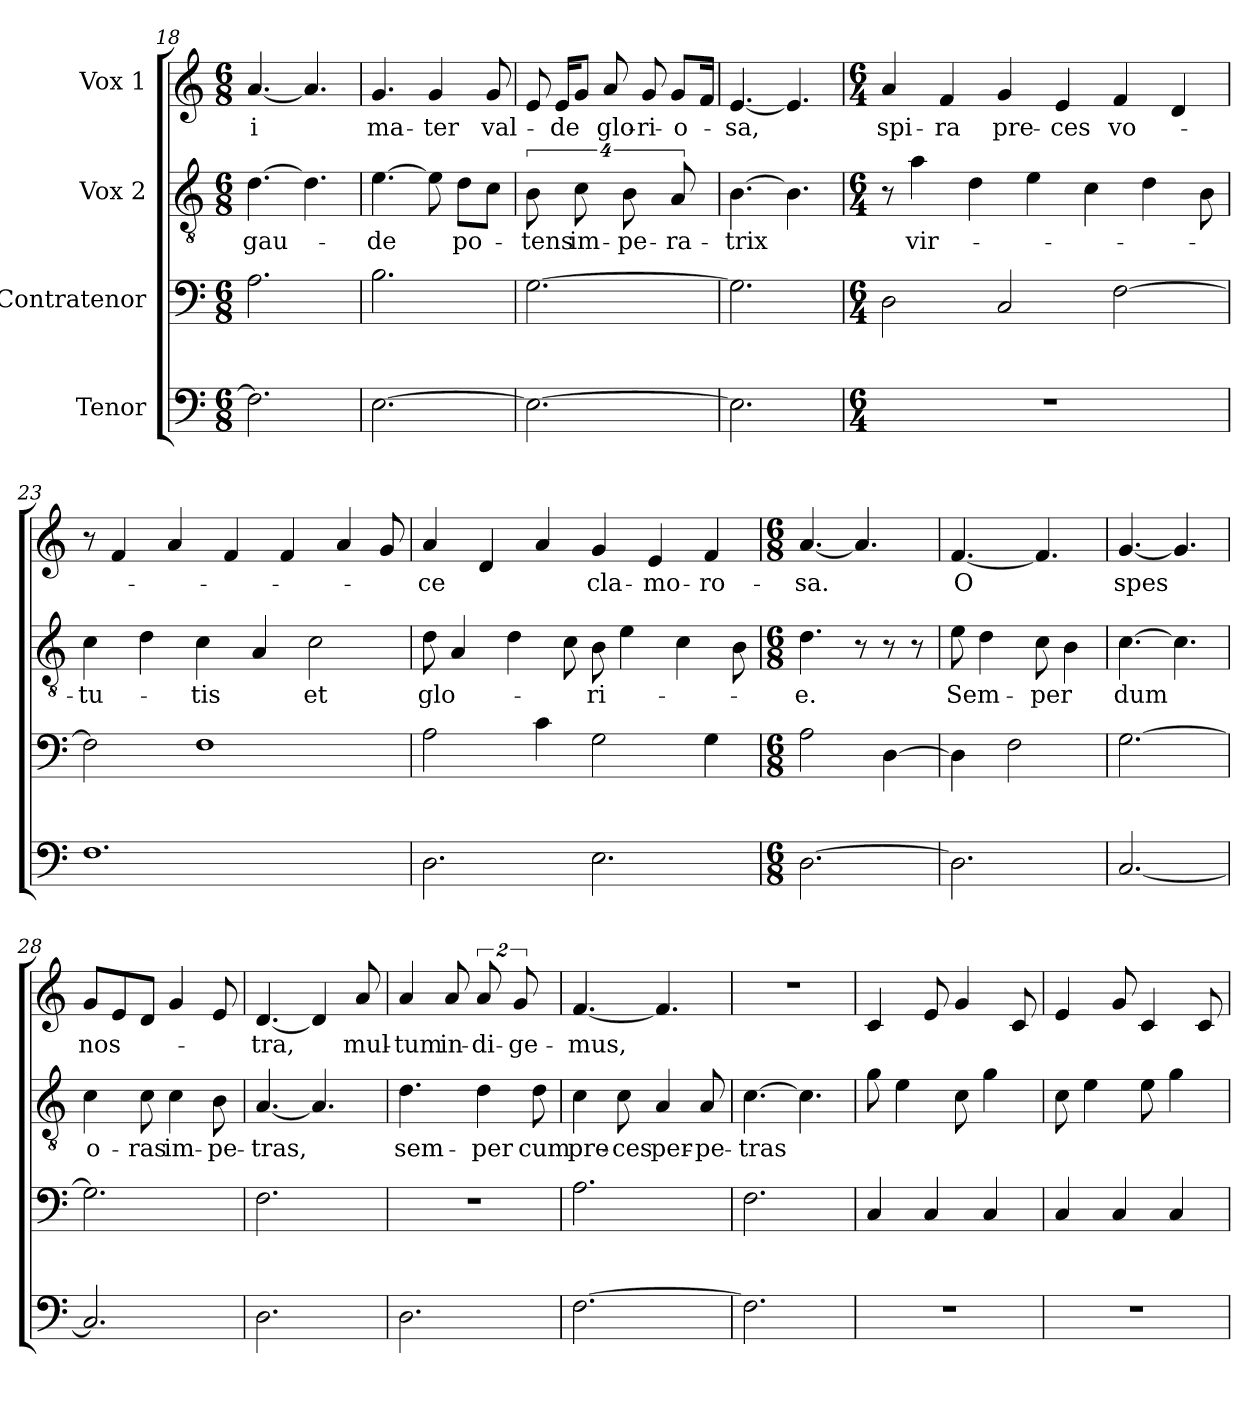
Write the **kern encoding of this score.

**kern	**kern	**kern	**text	**kern	**text
*part4	*part3	*part2	*part2	*part1	*part1
*staff4	*staff3	*staff2	*staff2	*staff1	*staff1
*I"Tenor	*I"Contratenor	*I"Vox 2	*	*I"Vox 1	*
*clefF4	*clefF4	*clefGv2	*	*clefG2	*
*k[]	*k[]	*k[]	*	*k[]	*
*C:	*C:	*C:	*	*C:	*
*M6/8	*M6/8	*M6/8	*	*M6/8	*
=18	=18	=18	=18	=18	=18
!	!	!	!LO:LY:b	!	!LO:LY:b
2.F\]	2.A\	[4.d\	gau-	[4.a/	-i
.	.	4.d\]	.	4.a/]	.
=19	=19	=19	=19	=19	=19
!	!	!	!LO:LY:b	!	!LO:LY:b
[2.E\	2.B\	[4.e\	-de	4.g/	ma-
!	!	!	!	!	!LO:LY:b
.	.	8e\]	.	4g/	-ter
!	!	!	!LO:LY:b	!	!
.	.	8d\L	po-	.	.
!	!	!	!	!	!LO:LY:b
.	.	8c\J	.	8g/	val-
=20	=20	=20	=20	=20	=20
!	!	!	!LO:LY:b	!	!
2.E\_	[2.G\	16%3B\	-tens	8e/	.
!	!	!	!	!	!LO:LY:b
.	.	.	.	16e/KL	-de
!	!	!	!LO:LY:b	!	!
.	.	16%3c\	im-	8g/J	.
!	!	!	!	!	!LO:LY:b
.	.	.	.	8a/	glo-
!	!	!	!LO:LY:b	!	!
.	.	16%3B\	-pe-	.	.
!	!	!	!	!	!LO:LY:b
.	.	.	.	8g/	-ri-
!	!	!	!LO:LY:b	!	!LO:LY:b
.	.	16%3A/	-ra-	8g/L	-o-
.	.	.	.	16f/Jk	.
!!LO:LB:g=z
=21	=21	=21	=21	=21	=21
!	!	!	!LO:LY:b	!	!LO:LY:b
2.E\]	2.G\]	[4.B\	-trix	[4.e/	-sa,
.	.	4.B\]	.	4.e/]	.
=22	=22	=22	=22	=22	=22
*M6/4	*M6/4	*M6/4	*	*M6/4	*
!	!	!	!	!	!LO:LY:b
1.r	2D\	8r	.	4a/	spi-
!	!	!	!LO:LY:b	!	!
.	.	4a\	vir-	.	.
!	!	!	!	!	!LO:LY:b
.	.	.	.	4f/	-ra
.	.	4d\	.	.	.
!	!	!	!	!	!LO:LY:b
.	2C/	.	.	4g/	pre-
.	.	4e\	.	.	.
!	!	!	!	!	!LO:LY:b
.	.	.	.	4e/	-ces
.	.	4c\	.	.	.
!	!	!	!	!	!LO:LY:b
.	[2F\	.	.	4f/	vo-
.	.	4d\	.	.	.
.	.	.	.	4d/	.
.	.	8B\	.	.	.
=23	=23	=23	=23	=23	=23
!	!	!	!LO:LY:b	!	!
1.F	2F\]	4c\	-tu-	8r	.
.	.	.	.	4f/	.
.	.	4d\	.	.	.
.	.	.	.	4a/	.
!	!	!	!LO:LY:b	!	!
.	1F	4c\	-tis	.	.
.	.	.	.	4f/	.
.	.	4A/	.	.	.
.	.	.	.	4f/	.
!	!	!	!LO:LY:b	!	!
.	.	2c\	et	.	.
.	.	.	.	4a/	.
.	.	.	.	8g/	.
=24	=24	=24	=24	=24	=24
!	!	!	!LO:LY:b	!	!LO:LY:b
2.D\	2A\	8d\	glo-	4a/	-ce
.	.	4A/	.	.	.
.	.	.	.	4d/	.
.	.	4d\	.	.	.
.	4c\	.	.	4a/	.
.	.	8c\	.	.	.
!	!	!	!LO:LY:b	!	!LO:LY:b
2.E\	2G\	8B\	-ri-	4g/	cla-
.	.	4e\	.	.	.
!	!	!	!	!	!LO:LY:b
.	.	.	.	4e/	-mo-
.	.	4c\	.	.	.
!	!	!	!	!	!LO:LY:b
.	4G\	.	.	4f/	-ro-
.	.	8B\	.	.	.
!!LO:LB:g=z
=25	=25	=25	=25	=25	=25
*M6/8	*M6/8	*M6/8	*	*M6/8	*
!	!	!	!LO:LY:b	!	!LO:LY:b
[2.D\	2A\	4.d\	-e.	[4.a/	-sa.
.	.	8r	.	4.a/]	.
.	[4D\	8r	.	.	.
.	.	8r	.	.	.
=26	=26	=26	=26	=26	=26
!	!	!	!LO:LY:b	!	!LO:LY:b
2.D\]	4D\]	8e\	Sem-	[4.f/	O
.	.	4d\	.	.	.
.	2F\	.	.	.	.
!	!	!	!LO:LY:b	!	!
.	.	8c\	-per	4.f/]	.
.	.	4B\	.	.	.
=27	=27	=27	=27	=27	=27
!	!	!	!LO:LY:b	!	!LO:LY:b
[2.C/	[2.G\	[4.c\	dum	[4.g/	spes
.	.	4.c\]	.	4.g/]	.
=28	=28	=28	=28	=28	=28
!	!	!	!LO:LY:b	!	!LO:LY:b
2.C/]	2.G\]	4c\	o-	8g/L	nos-
.	.	.	.	8e/	.
!	!	!	!LO:LY:b	!	!
.	.	8c\	-ras	8d/J	.
!	!	!	!LO:LY:b	!	!
.	.	4c\	im-	4g/	.
!	!	!	!LO:LY:b	!	!
.	.	8B\	-pe-	8e/	.
=29	=29	=29	=29	=29	=29
!	!	!	!LO:LY:b	!	!LO:LY:b
2.D\	2.F\	[4.A/	-tras,	[4.d/	-tra,
.	.	4.A/]	.	4d/]	.
!	!	!	!	!	!LO:LY:b
.	.	.	.	8a/	mul-
=30	=30	=30	=30	=30	=30
!	!	!	!LO:LY:b	!	!LO:LY:b
2.D\	2.r	4.d\	sem-	4a/	-tum
!	!	!	!	!	!LO:LY:b
.	.	.	.	8a/	in-
!	!	!	!LO:LY:b	!	!LO:LY:b
.	.	4d\	-per	16%3a/	-di-
!	!	!	!	!	!LO:LY:b
.	.	.	.	16%3g/	-ge-
!	!	!	!LO:LY:b	!	!
.	.	8d\	cum	.	.
!!LO:PB:g=z
=31	=31	=31	=31	=31	=31
!	!	!	!LO:LY:b	!	!LO:LY:b
[2.F\	2.A\	4c\	pre-	[4.f/	-mus,
!	!	!	!LO:LY:b	!	!
.	.	8c\	-ces	.	.
!	!	!	!LO:LY:b	!	!
.	.	4A/	per-	4.f/]	.
!	!	!	!LO:LY:b	!	!
.	.	8A/	-pe-	.	.
=32	=32	=32	=32	=32	=32
!	!	!	!LO:LY:b	!	!
2.F\]	2.F\	[4.c\	-tras	2.r	.
.	.	4.c\]	.	.	.
=33	=33	=33	=33	=33	=33
2.r	4C/	8g\	.	4c/	.
.	.	4e\	.	.	.
.	4C/	.	.	8e/	.
.	.	8c\	.	4g/	.
.	4C/	4g\	.	.	.
.	.	.	.	8c/	.
=34	=34	=34	=34	=34	=34
2.r	4C/	8c\	.	4e/	.
.	.	4e\	.	.	.
.	4C/	.	.	8g/	.
.	.	8e\	.	4c/	.
.	4C/	4g\	.	.	.
.	.	.	.	8c/	.
=	=	=	=	=	=
*-	*-	*-	*-	*-	*-
